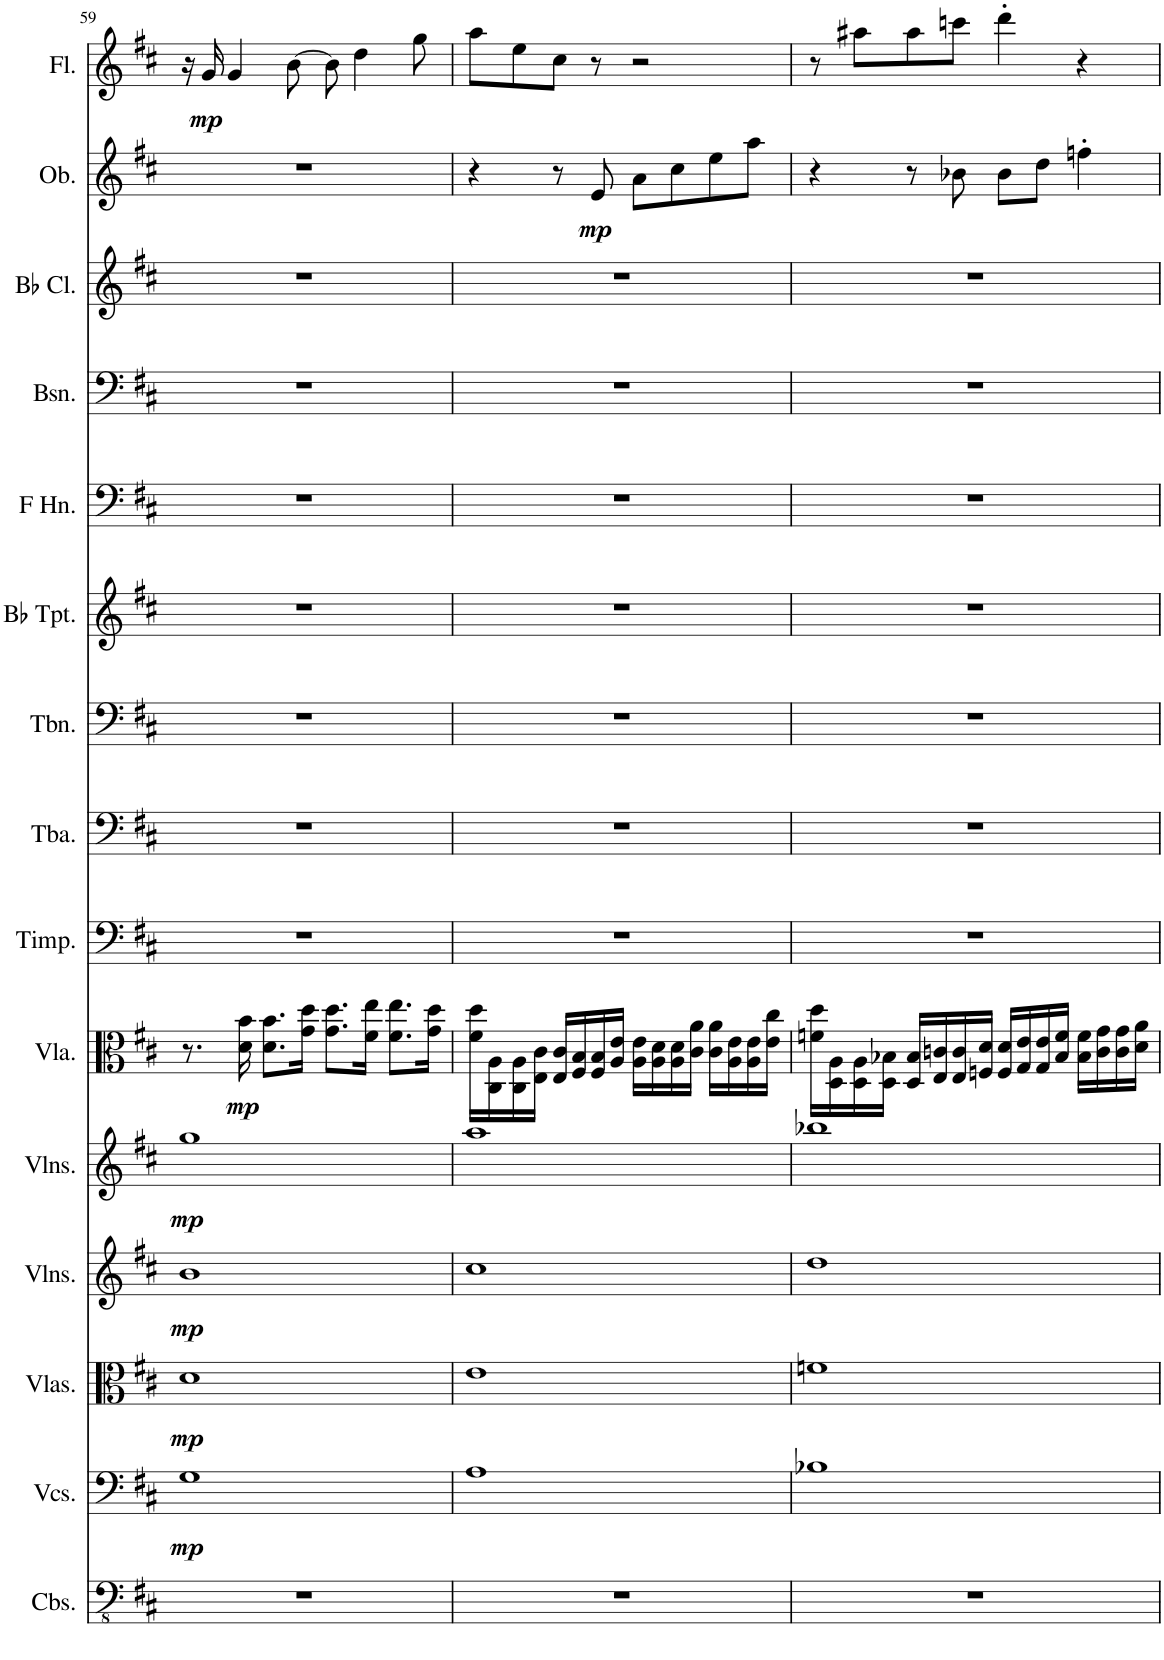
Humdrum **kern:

**kern	**kern	**dynam	**kern	**dynam	**kern	**dynam	**kern	**dynam	**kern	**dynam	**kern	**kern	**kern	**kern	**kern	**kern	**kern	**kern	**dynam	**kern	**dynam
*part15	*part14	*part14	*part13	*part13	*part12	*part12	*part11	*part11	*part10	*part10	*part9	*part8	*part7	*part6	*part5	*part4	*part3	*part2	*part2	*part1	*part1
*staff15	*staff14	*staff14	*staff13	*staff13	*staff12	*staff12	*staff11	*staff11	*staff10	*staff10	*staff9	*staff8	*staff7	*staff6	*staff5	*staff4	*staff3	*staff2	*staff2	*staff1	*staff1
*I"Contrabasses	*I"Violoncellos	*	*I"Violas	*	*I"Violins	*	*I"Violins	*	*I"Viola	*	*I"Timpani	*I"Tuba	*I"Trombone	*I"Bb Trumpet	*I"Horn in F	*I"Bassoon	*I"Bb Clarinet	*I"Oboe	*	*I"Flute	*
*I'Cbs.	*I'Vcs.	*	*I'Vlas.	*	*I'Vlns.	*	*I'Vlns.	*	*I'Vla.	*	*I'Timp.	*I'Tba.	*I'Tbn.	*I'Bb Tpt.	*	*I'Bsn.	*I'Bb Cl.	*I'Ob.	*	*I'Fl.	*
!!LO:PB:g=z
*clefFv4	*clefF4	*	*clefC3	*	*clefG2	*	*clefG2	*	*clefC3	*	*clefF4	*clefF4	*clefF4	*clefG2	*clefF4	*clefF4	*clefG2	*clefG2	*	*clefG2	*
*	*	*	*	*	*	*	*	*	*	*	*	*	*	*ITrd1c2	*ITrd4c7	*	*ITrd1c2	*	*	*	*
*k[f#c#]	*k[f#c#]	*	*k[f#c#]	*	*k[f#c#]	*	*k[f#c#]	*	*k[f#c#]	*	*k[f#c#]	*k[f#c#]	*k[f#c#]	*k[f#c#]	*k[f#c#]	*k[f#c#]	*k[f#c#]	*k[f#c#]	*	*k[f#c#]	*
*M4/4	*M4/4	*	*M4/4	*	*M4/4	*	*M4/4	*	*M4/4	*	*M4/4	*M4/4	*M4/4	*M4/4	*M4/4	*M4/4	*M4/4	*M4/4	*	*M4/4	*
=59	=59	=59	=59	=59	=59	=59	=59	=59	=59	=59	=59	=59	=59	=59	=59	=59	=59	=59	=59	=59	=59
!	!	!LO:DY:b	!	!LO:DY:b	!	!LO:DY:b	!	!LO:DY:b	!	!	!	!	!	!	!	!	!	!	!	!	!
1r	1G	mp	1d	mp	1b	mp	1gg	mp	8.r	.	1r	1r	1r	1r	1r	1r	1r	1r	.	16r	.
!	!	!	!	!	!	!	!	!	!	!	!	!	!	!	!	!	!	!	!	!	!LO:DY:b
.	.	.	.	.	.	.	.	.	.	.	.	.	.	.	.	.	.	.	.	16g/	mp
.	.	.	.	.	.	.	.	.	.	.	.	.	.	.	.	.	.	.	.	4g/	.
!	!	!	!	!	!	!	!	!	!	!LO:DY:b	!	!	!	!	!	!	!	!	!	!	!
.	.	.	.	.	.	.	.	.	16d\ 16b\	mp	.	.	.	.	.	.	.	.	.	.	.
.	.	.	.	.	.	.	.	.	8.d\ 8.b\L	.	.	.	.	.	.	.	.	.	.	.	.
.	.	.	.	.	.	.	.	.	.	.	.	.	.	.	.	.	.	.	.	[8b\	.
.	.	.	.	.	.	.	.	.	16g\ 16dd\Jk	.	.	.	.	.	.	.	.	.	.	.	.
.	.	.	.	.	.	.	.	.	8.g\ 8.dd\L	.	.	.	.	.	.	.	.	.	.	8b\]	.
.	.	.	.	.	.	.	.	.	.	.	.	.	.	.	.	.	.	.	.	4dd\	.
.	.	.	.	.	.	.	.	.	16f#\ 16ee\Jk	.	.	.	.	.	.	.	.	.	.	.	.
.	.	.	.	.	.	.	.	.	8.f#\ 8.ee\L	.	.	.	.	.	.	.	.	.	.	.	.
.	.	.	.	.	.	.	.	.	.	.	.	.	.	.	.	.	.	.	.	8gg\	.
.	.	.	.	.	.	.	.	.	16g\ 16dd\Jk	.	.	.	.	.	.	.	.	.	.	.	.
=60	=60	=60	=60	=60	=60	=60	=60	=60	=60	=60	=60	=60	=60	=60	=60	=60	=60	=60	=60	=60	=60
1r	1A	.	1e	.	1cc#	.	1aa	.	16f#\ 16dd\LL	.	1r	1r	1r	1r	1r	1r	1r	4r	.	8aa\L	.
.	.	.	.	.	.	.	.	.	16C#\ 16A\	.	.	.	.	.	.	.	.	.	.	.	.
.	.	.	.	.	.	.	.	.	16C#\ 16A\	.	.	.	.	.	.	.	.	.	.	8ee\	.
.	.	.	.	.	.	.	.	.	16E\ 16c#\JJ	.	.	.	.	.	.	.	.	.	.	.	.
.	.	.	.	.	.	.	.	.	16E/ 16c#/LL	.	.	.	.	.	.	.	.	8r	.	8cc#\J	.
.	.	.	.	.	.	.	.	.	16F#/ 16B/	.	.	.	.	.	.	.	.	.	.	.	.
!	!	!	!	!	!	!	!	!	!	!	!	!	!	!	!	!	!	!	!LO:DY:b	!	!
.	.	.	.	.	.	.	.	.	16F#/ 16B/	.	.	.	.	.	.	.	.	8e/	mp	8r	.
.	.	.	.	.	.	.	.	.	16A/ 16e/JJ	.	.	.	.	.	.	.	.	.	.	.	.
.	.	.	.	.	.	.	.	.	16A\ 16e\LL	.	.	.	.	.	.	.	.	8a\L	.	2r	.
.	.	.	.	.	.	.	.	.	16A\ 16d\	.	.	.	.	.	.	.	.	.	.	.	.
.	.	.	.	.	.	.	.	.	16A\ 16d\	.	.	.	.	.	.	.	.	8cc#\	.	.	.
.	.	.	.	.	.	.	.	.	16c#\ 16a\JJ	.	.	.	.	.	.	.	.	.	.	.	.
.	.	.	.	.	.	.	.	.	16c#\ 16a\LL	.	.	.	.	.	.	.	.	8ee\	.	.	.
.	.	.	.	.	.	.	.	.	16A\ 16e\	.	.	.	.	.	.	.	.	.	.	.	.
.	.	.	.	.	.	.	.	.	16A\ 16e\	.	.	.	.	.	.	.	.	8aa\J	.	.	.
.	.	.	.	.	.	.	.	.	16e\ 16cc#\JJ	.	.	.	.	.	.	.	.	.	.	.	.
=61	=61	=61	=61	=61	=61	=61	=61	=61	=61	=61	=61	=61	=61	=61	=61	=61	=61	=61	=61	=61	=61
1r	1B-X	.	1fn	.	1dd	.	1bb-X	.	16fn\ 16dd\LL	.	1r	1r	1r	1r	1r	1r	1r	4r	.	8r	.
.	.	.	.	.	.	.	.	.	16D\ 16A\	.	.	.	.	.	.	.	.	.	.	.	.
.	.	.	.	.	.	.	.	.	16D\ 16A\	.	.	.	.	.	.	.	.	.	.	8aa#X\L	.
.	.	.	.	.	.	.	.	.	16D\ 16B-X\JJ	.	.	.	.	.	.	.	.	.	.	.	.
.	.	.	.	.	.	.	.	.	16D/ 16B-/LL	.	.	.	.	.	.	.	.	8r	.	8aa#\	.
.	.	.	.	.	.	.	.	.	16E/ 16cn/	.	.	.	.	.	.	.	.	.	.	.	.
.	.	.	.	.	.	.	.	.	16E/ 16c/	.	.	.	.	.	.	.	.	8b-X\	.	8cccn\J	.
.	.	.	.	.	.	.	.	.	16Fn/ 16d/JJ	.	.	.	.	.	.	.	.	.	.	.	.
.	.	.	.	.	.	.	.	.	16F/ 16d/LL	.	.	.	.	.	.	.	.	8b-\L	.	4ddd'\	.
.	.	.	.	.	.	.	.	.	16G/ 16e/	.	.	.	.	.	.	.	.	.	.	.	.
.	.	.	.	.	.	.	.	.	16G/ 16e/	.	.	.	.	.	.	.	.	8dd\J	.	.	.
.	.	.	.	.	.	.	.	.	16B-/ 16f/JJ	.	.	.	.	.	.	.	.	.	.	.	.
.	.	.	.	.	.	.	.	.	16B-\ 16f\LL	.	.	.	.	.	.	.	.	4ffn'\	.	4r	.
.	.	.	.	.	.	.	.	.	16c\ 16g\	.	.	.	.	.	.	.	.	.	.	.	.
.	.	.	.	.	.	.	.	.	16c\ 16g\	.	.	.	.	.	.	.	.	.	.	.	.
.	.	.	.	.	.	.	.	.	16d\ 16a\JJ	.	.	.	.	.	.	.	.	.	.	.	.
=	=	=	=	=	=	=	=	=	=	=	=	=	=	=	=	=	=	=	=	=	=
*-	*-	*-	*-	*-	*-	*-	*-	*-	*-	*-	*-	*-	*-	*-	*-	*-	*-	*-	*-	*-	*-
